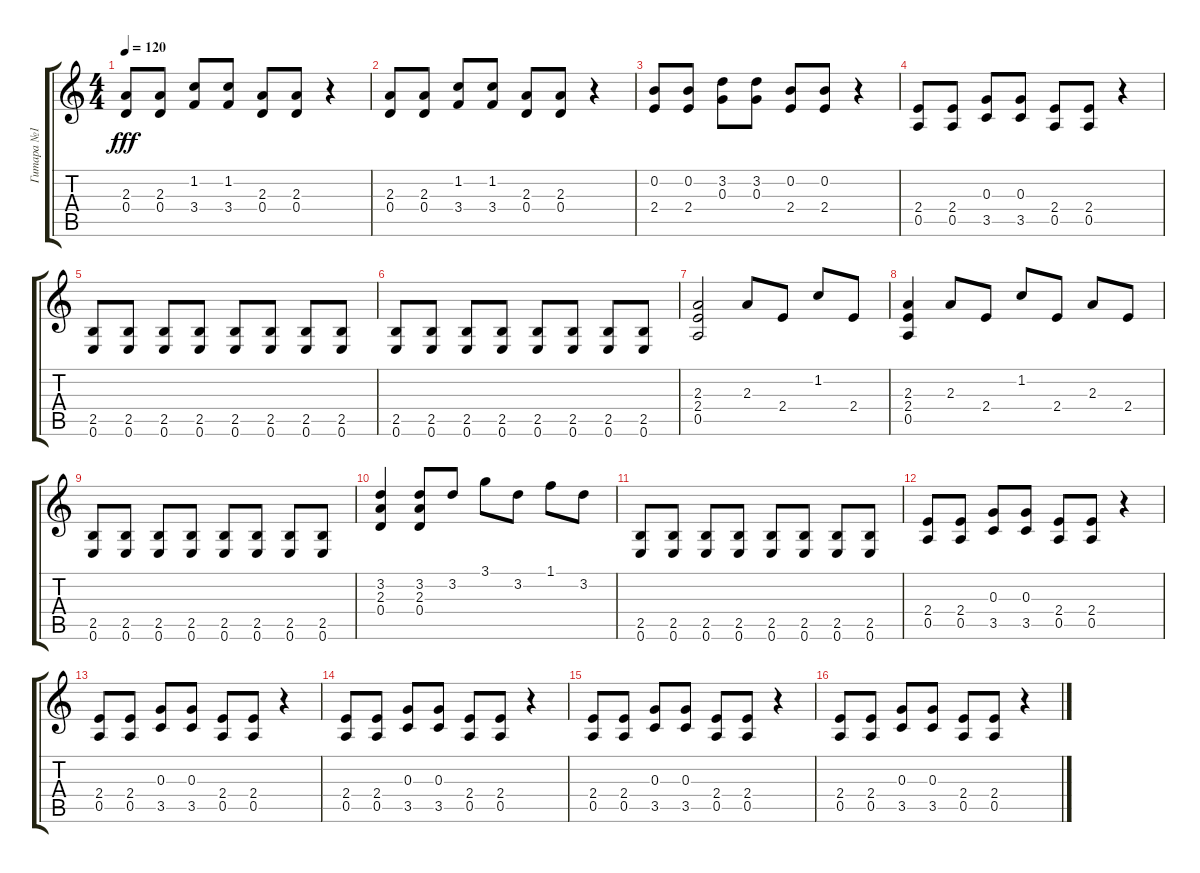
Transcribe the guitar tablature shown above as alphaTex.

\track ("Гитара №1" "Гитара №1") {instrument distortionguitar}
\staff {score tabs}
\tuning (E4 B3 G3 D3 A2 E2) {hide}
\ts (4 4)
\tempo 120
\clef g2
\ks c
(2.3 0.4).8{dy fff} (2.3 0.4).8 (1.2 3.4).8 (1.2 3.4).8 (2.3 0.4).8 (2.3 0.4).8 r.4 |
(2.3 0.4).8 (2.3 0.4).8 (1.2 3.4).8 (1.2 3.4).8 (2.3 0.4).8 (2.3 0.4).8 r.4 |
(0.2 2.4).8 (0.2 2.4).8 (3.2 0.3).8 (3.2 0.3).8 (0.2 2.4).8 (0.2 2.4).8 r.4 |
(2.4 0.5).8 (2.4 0.5).8 (0.3 3.5).8 (0.3 3.5).8 (2.4 0.5).8 (2.4 0.5).8 r.4 |
(2.5 0.6).8 (2.5 0.6).8 (2.5 0.6).8 (2.5 0.6).8 (2.5 0.6).8 (2.5 0.6).8 (2.5 0.6).8 (2.5 0.6).8 |
(2.5 0.6).8 (2.5 0.6).8 (2.5 0.6).8 (2.5 0.6).8 (2.5 0.6).8 (2.5 0.6).8 (2.5 0.6).8 (2.5 0.6).8 |
(2.3 2.4 0.5).2 2.3.8 2.4.8 1.2.8 2.4.8 |
(2.3 2.4 0.5).4 2.3.8 2.4.8 1.2.8 2.4.8 2.3.8 2.4.8 |
(2.5 0.6).8 (2.5 0.6).8 (2.5 0.6).8 (2.5 0.6).8 (2.5 0.6).8 (2.5 0.6).8 (2.5 0.6).8 (2.5 0.6).8 |
(3.2 2.3 0.4).4 (3.2 2.3 0.4).8 3.2.8 3.1.8 3.2.8 1.1.8 3.2.8 |
(2.5 0.6).8 (2.5 0.6).8 (2.5 0.6).8 (2.5 0.6).8 (2.5 0.6).8 (2.5 0.6).8 (2.5 0.6).8 (2.5 0.6).8 |
(2.4 0.5).8 (2.4 0.5).8 (0.3 3.5).8 (0.3 3.5).8 (2.4 0.5).8 (2.4 0.5).8 r.4 |
(2.4 0.5).8 (2.4 0.5).8 (0.3 3.5).8 (0.3 3.5).8 (2.4 0.5).8 (2.4 0.5).8 r.4 |
(2.4 0.5).8 (2.4 0.5).8 (0.3 3.5).8 (0.3 3.5).8 (2.4 0.5).8 (2.4 0.5).8 r.4 |
(2.4 0.5).8 (2.4 0.5).8 (0.3 3.5).8 (0.3 3.5).8 (2.4 0.5).8 (2.4 0.5).8 r.4 |
(2.4 0.5).8 (2.4 0.5).8 (0.3 3.5).8 (0.3 3.5).8 (2.4 0.5).8 (2.4 0.5).8 r.4
